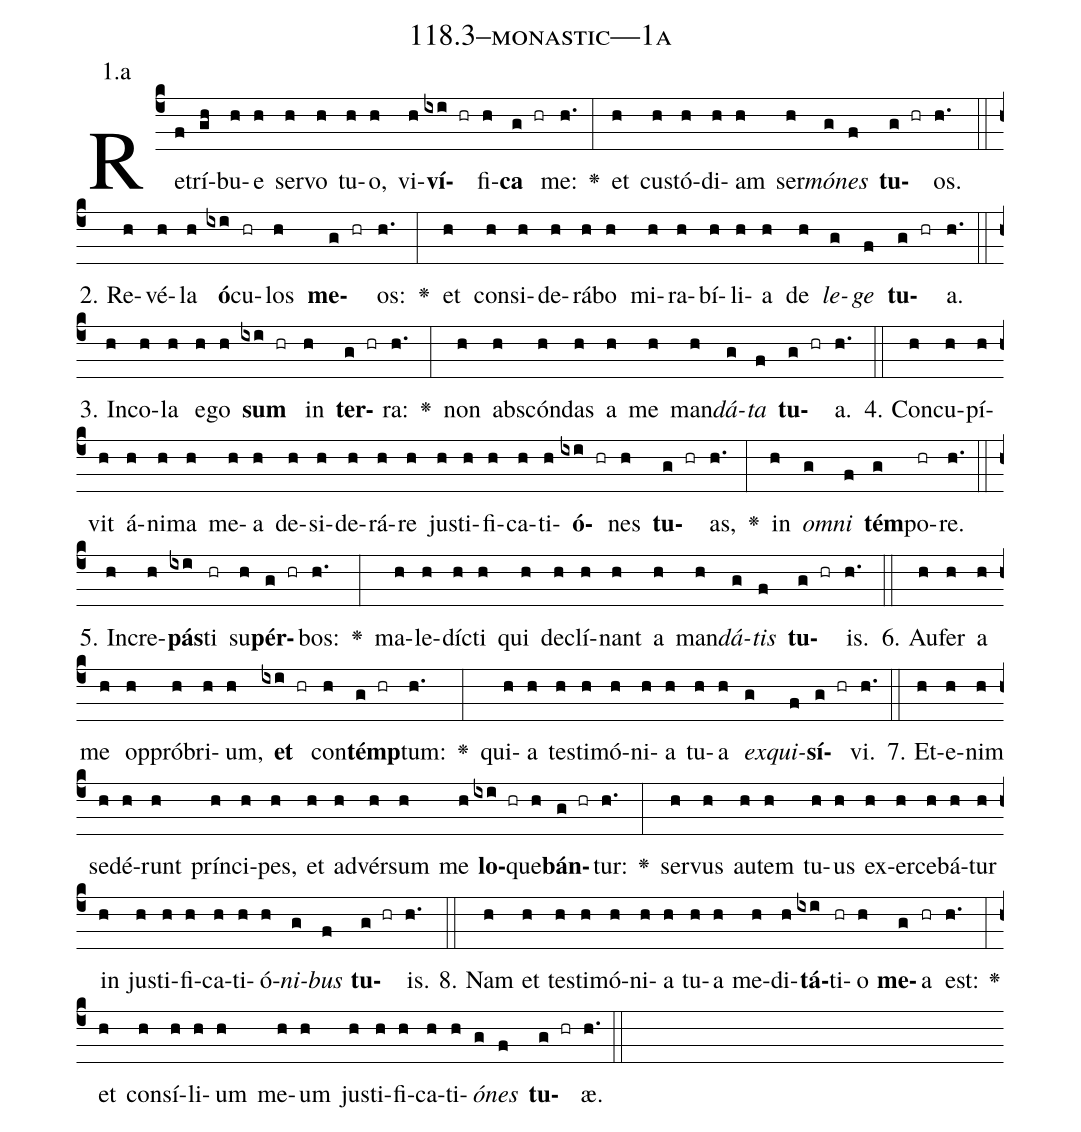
name: 118.3--monastic---1a;
annotation: 1.a;
%%
(c4)Re(f)trí(gh)bu(h)e(h) ser(h)vo(h) tu(h)o,(h) vi(h)<b>ví</b>(ixi hr)fi(h)<b>ca</b>(g hr) me:(h.) <v>\greheightstar</v>(:) et(h) cus(h)tó(h)di(h)am(h) ser(h)<i>mó</i>(g)<i>nes</i>(f) <b>tu</b>(g hr)os.(h.) (::)
2. Re(h)vé(h)la(h) <b>ó</b>(ixi)cu(hr)los(h) <b>me</b>(g hr)os:(h.) <v>\greheightstar</v>(:) et(h) con(h)si(h)de(h)rá(h)bo(h) mi(h)ra(h)bí(h)li(h)a(h) de(h) <i>le</i>(g)<i>ge</i>(f) <b>tu</b>(g hr)a.(h.) (::)
3. In(h)co(h)la(h) e(h)go(h) <b>sum</b>(ixi hr) in(h) <b>ter</b>(g hr)ra:(h.) <v>\greheightstar</v>(:) non(h) abs(h)cón(h)das(h) a(h) me(h) man(h)<i>dá</i>(g)<i>ta</i>(f) <b>tu</b>(g hr)a.(h.) (::)
4. Con(h)cu(h)pí(h)vit(h) á(h)ni(h)ma(h) me(h)a(h) de(h)si(h)de(h)rá(h)re(h) jus(h)ti(h)fi(h)ca(h)ti(h)<b>ó</b>(ixi hr)nes(h) <b>tu</b>(g hr)as,(h.) <v>\greheightstar</v>(:) in(h) <i>om</i>(g)<i>ni</i>(f) <b>tém</b>(g)po(hr)re.(h.) (::)
5. In(h)cre(h)<b>pás</b>(ixi)ti(hr) su(h)<b>pér</b>(g hr)bos:(h.) <v>\greheightstar</v>(:) ma(h)le(h)díc(h)ti(h) qui(h) de(h)clí(h)nant(h) a(h) man(h)<i>dá</i>(g)<i>tis</i>(f) <b>tu</b>(g hr)is.(h.) (::)
6. Au(h)fer(h) a(h) me(h) op(h)pró(h)bri(h)um,(h) <b>et</b>(ixi hr) con(h)<b>témp</b>(g hr)tum:(h.) <v>\greheightstar</v>(:) qui(h)a(h) tes(h)ti(h)mó(h)ni(h)a(h) tu(h)a(h) <i>ex</i>(g)<i>qui</i>(f)<b>sí</b>(g hr)vi.(h.) (::)
7. Et(h)e(h)nim(h) se(h)dé(h)runt(h) prín(h)ci(h)pes,(h) et(h) ad(h)vér(h)sum(h) me(h) <b>lo</b>(ixi hr)que(h)<b>bán</b>(g hr)tur:(h.) <v>\greheightstar</v>(:) ser(h)vus(h) au(h)tem(h) tu(h)us(h) ex(h)er(h)ce(h)bá(h)tur(h) in(h) jus(h)ti(h)fi(h)ca(h)ti(h)ó(h)<i>ni</i>(g)<i>bus</i>(f) <b>tu</b>(g hr)is.(h.) (::)
8. Nam(h) et(h) tes(h)ti(h)mó(h)ni(h)a(h) tu(h)a(h) me(h)di(h)<b>tá</b>(ixi)ti(hr)o(h) <b>me</b>(g)a(hr) est:(h.) <v>\greheightstar</v>(:) et(h) con(h)sí(h)li(h)um(h) me(h)um(h) jus(h)ti(h)fi(h)ca(h)ti(h)<i>ó</i>(g)<i>nes</i>(f) <b>tu</b>(g hr)æ.(h.) (::)
